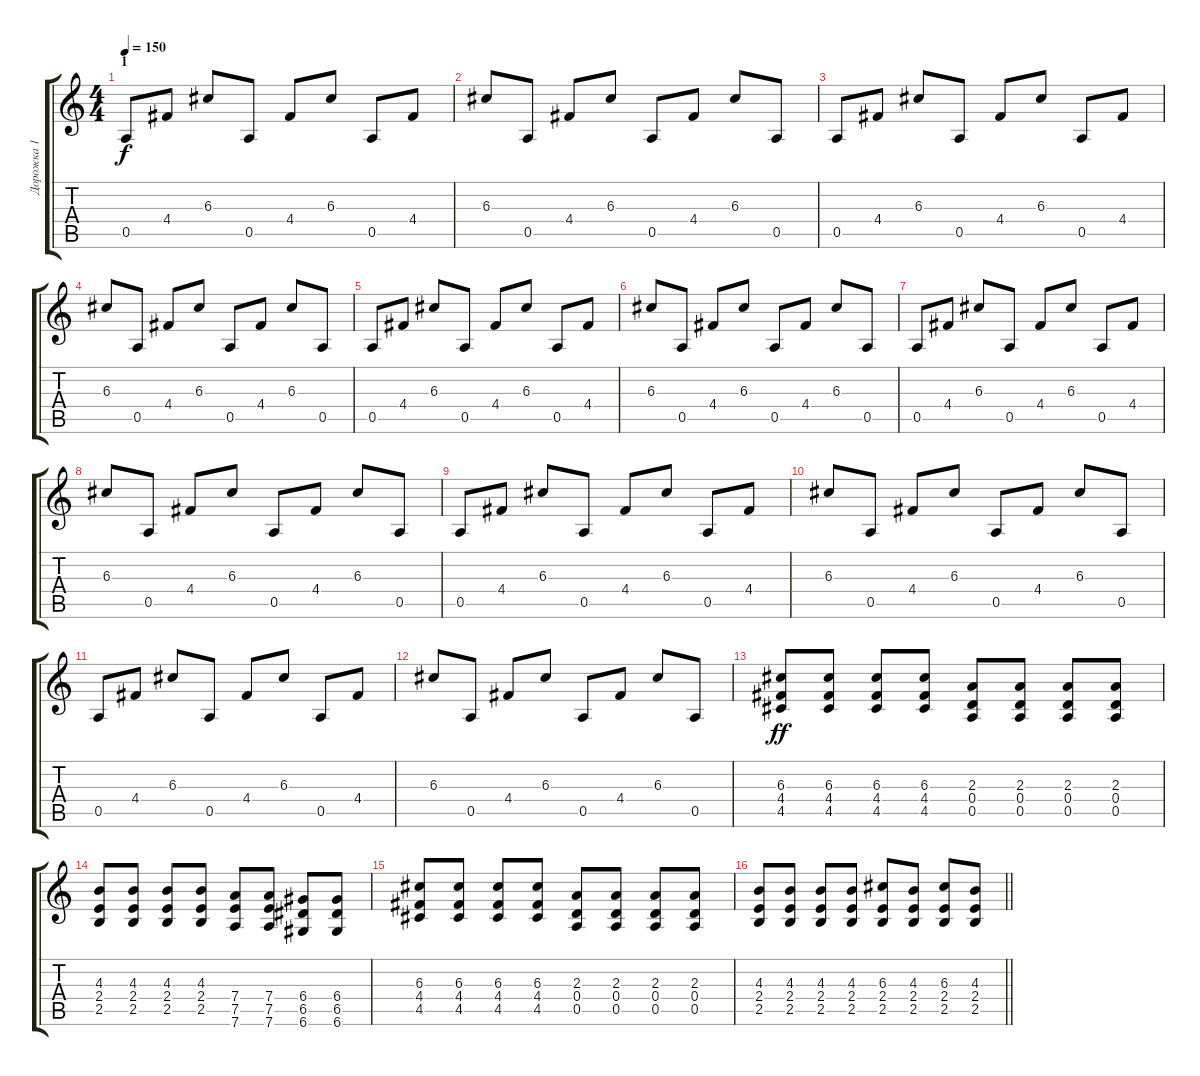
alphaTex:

\track ("Дорожка 1" "Дорожка 1") {instrument acousticguitarsteel}
\staff {score tabs}
\tuning (E4 B3 G3 D3 A2 D2) {hide}
\ts (4 4)
\section ("" "1")
\tempo 150
\clef g2
\ks c
0.5.8{dy f instrument acousticguitarsteel} 4.4.8 6.3.8 0.5.8 4.4.8 6.3.8 0.5.8 4.4.8 |
6.3.8 0.5.8 4.4.8 6.3.8 0.5.8 4.4.8 6.3.8 0.5.8 |
0.5.8 4.4.8 6.3.8 0.5.8 4.4.8 6.3.8 0.5.8 4.4.8 |
6.3.8 0.5.8 4.4.8 6.3.8 0.5.8 4.4.8 6.3.8 0.5.8 |
0.5.8 4.4.8 6.3.8 0.5.8 4.4.8 6.3.8 0.5.8 4.4.8 |
6.3.8 0.5.8 4.4.8 6.3.8 0.5.8 4.4.8 6.3.8 0.5.8 |
0.5.8 4.4.8 6.3.8 0.5.8 4.4.8 6.3.8 0.5.8 4.4.8 |
6.3.8 0.5.8 4.4.8 6.3.8 0.5.8 4.4.8 6.3.8 0.5.8 |
0.5.8 4.4.8 6.3.8 0.5.8 4.4.8 6.3.8 0.5.8 4.4.8 |
6.3.8 0.5.8 4.4.8 6.3.8 0.5.8 4.4.8 6.3.8 0.5.8 |
0.5.8 4.4.8 6.3.8 0.5.8 4.4.8 6.3.8 0.5.8 4.4.8 |
6.3.8 0.5.8 4.4.8 6.3.8 0.5.8 4.4.8 6.3.8 0.5.8 |
(6.3 4.4 4.5).8{dy ff instrument distortionguitar} (6.3 4.4 4.5).8 (6.3 4.4 4.5).8 (6.3 4.4 4.5).8 (2.3 0.4 0.5).8 (2.3 0.4 0.5).8 (2.3 0.4 0.5).8 (2.3 0.4 0.5).8 |
(4.3 2.4 2.5).8 (4.3 2.4 2.5).8 (4.3 2.4 2.5).8 (4.3 2.4 2.5).8 (7.4 7.5 7.6).8 (7.4 7.5 7.6).8 (6.4 6.5 6.6).8 (6.4 6.5 6.6).8 |
(6.3 4.4 4.5).8 (6.3 4.4 4.5).8 (6.3 4.4 4.5).8 (6.3 4.4 4.5).8 (2.3 0.4 0.5).8 (2.3 0.4 0.5).8 (2.3 0.4 0.5).8 (2.3 0.4 0.5).8 |
\barLineRight lightlight
(4.3 2.4 2.5).8 (4.3 2.4 2.5).8 (4.3 2.4 2.5).8 (4.3 2.4 2.5).8 (6.3 2.4 2.5).8 (4.3 2.4 2.5).8 (6.3 2.4 2.5).8 (4.3 2.4 2.5).8
